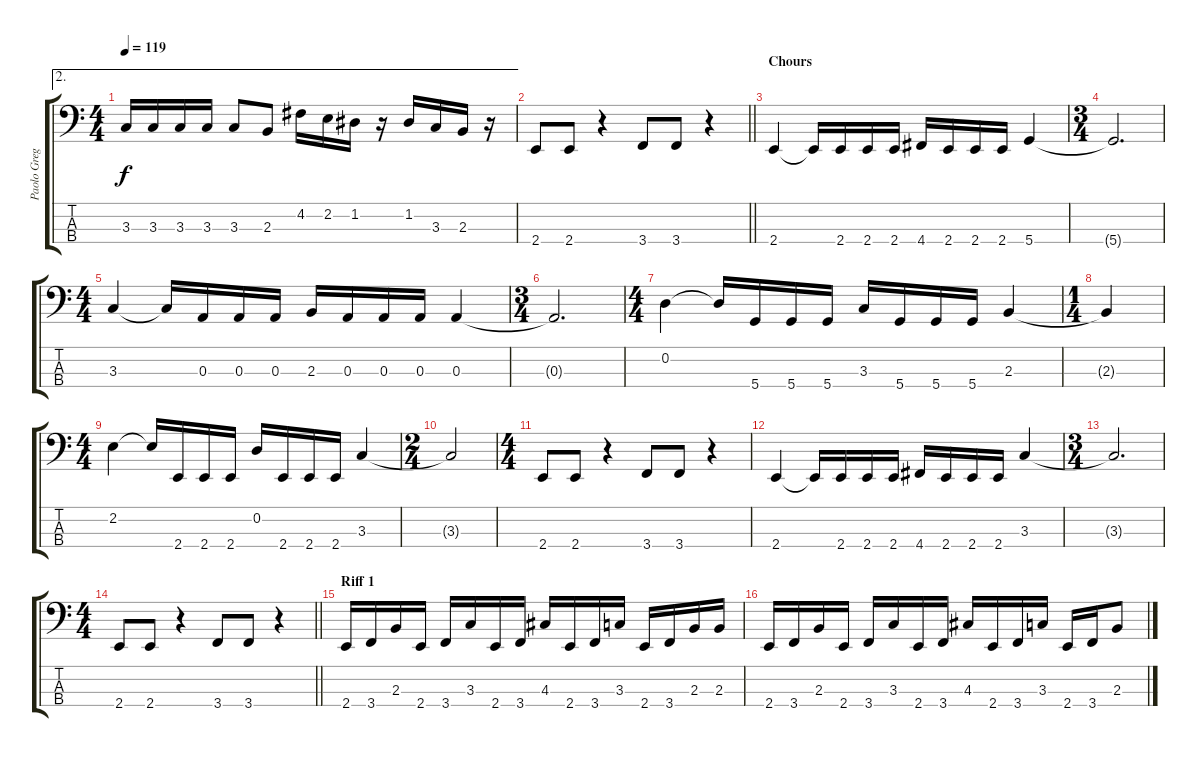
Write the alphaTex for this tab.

\track ("Paolo Gregoletto (Bass Guitar)" "Paolo Greg") {instrument electricbassfinger}
\staff {score tabs}
\tuning (G2 D2 A1 D1) {hide}
\ae 2
\ts (4 4)
\tempo 119
\clef f4
\ks c
3.3.16{dy f} 3.3.16 3.3.16 3.3.16 3.3.8 2.3.8 4.2.16 2.2.16 1.2.16 r.16 1.2.16 3.3.16 2.3.16 r.16 |
\barLineRight lightlight
2.4.8 2.4.8 r.4 3.4.8 3.4.8 r.4 |
\section ("" "Chours")
2.4.4 2.4{t}.16 2.4.16 2.4.16 2.4.16 4.4.16 2.4.16 2.4.16 2.4.16 5.4.4 |
\ts (3 4)
5.4{t}.2{d} |
\ts (4 4)
3.3.4 3.3{t}.16 0.3.16 0.3.16 0.3.16 2.3.16 0.3.16 0.3.16 0.3.16 0.3.4 |
\ts (3 4)
0.3{t}.2{d} |
\ts (4 4)
0.2.4 0.2{t}.16 5.4.16 5.4.16 5.4.16 3.3.16 5.4.16 5.4.16 5.4.16 2.3.4 |
\ts (1 4)
2.3{t}.4 |
\ts (4 4)
2.2.4 2.2{t}.16 2.4.16 2.4.16 2.4.16 0.2.16 2.4.16 2.4.16 2.4.16 3.3.4 |
\ts (2 4)
3.3{t}.2 |
\ts (4 4)
2.4.8 2.4.8 r.4 3.4.8 3.4.8 r.4 |
2.4.4 2.4{t}.16 2.4.16 2.4.16 2.4.16 4.4.16 2.4.16 2.4.16 2.4.16 3.3.4 |
\ts (3 4)
3.3{t}.2{d} |
\ts (4 4)
\barLineRight lightlight
2.4.8 2.4.8 r.4 3.4.8 3.4.8 r.4 |
\section ("" "Riff 1")
2.4.16 3.4.16 2.3.16 2.4.16 3.4.16 3.3.16 2.4.16 3.4.16 4.3.16 2.4.16 3.4.16 3.3.16 2.4.16 3.4.16 2.3.16 2.3.16 |
2.4.16 3.4.16 2.3.16 2.4.16 3.4.16 3.3.16 2.4.16 3.4.16 4.3.16 2.4.16 3.4.16 3.3.16 2.4.16 3.4.16 2.3.8
